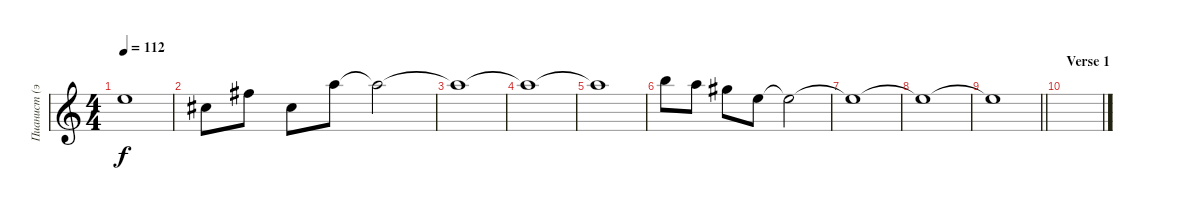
\track ("Пианист (эффект)" "Пианист (э") {instrument pad1newage}
\staff {score}
\tuning (E5 B4 G4 D4 A3 E3) {hide}
\ts (4 4)
\tempo 112
\clef g2
\ks c
14.4{t}.1{dy f} |
11.4.8 11.3.8 11.4.8 10.2.8 10.2{t}.2 |
10.2{t}.1 |
10.2{t}.1 |
10.2{t}.1 |
12.2.8 14.3.8 13.3.8 14.4.8 14.4{t}.2 |
14.4{t}.1 |
14.4{t}.1 |
\barLineRight lightlight
14.4{t}.1 |
\section ("" "Verse 1")
